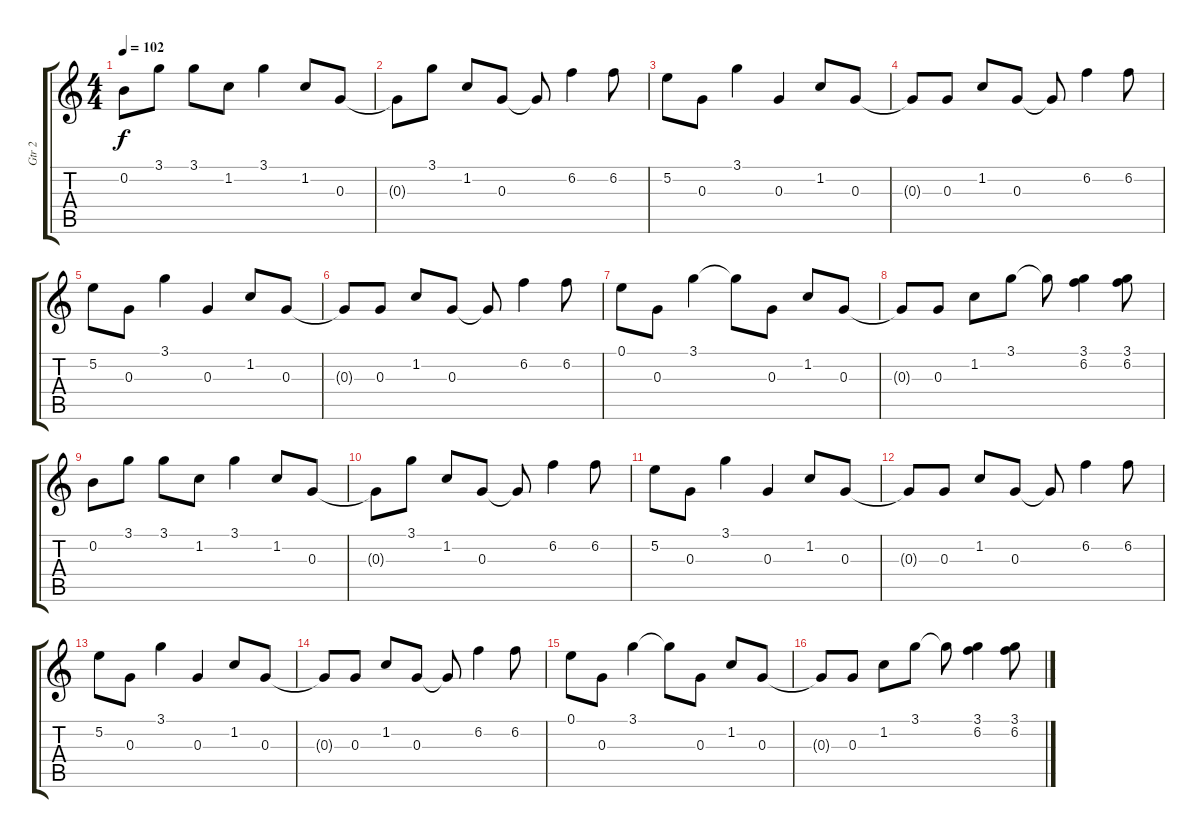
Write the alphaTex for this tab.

\track ("Gtr 2" "Gtr 2") {instrument overdrivenguitar}
\staff {score tabs}
\tuning (E4 B3 G3 D3 A2 E2) {hide}
\ts (4 4)
\tempo 102
\clef g2
\ks c
0.2.8{dy f instrument overdrivenguitar} 3.1.8 3.1.8 1.2.8 3.1.4 1.2.8 0.3.8 |
0.3{t}.8 3.1.8 1.2.8 0.3.8 0.3{t}.8 6.2.4 6.2.8 |
5.2.8 0.3.8 3.1.4 0.3.4 1.2.8 0.3.8 |
0.3{t}.8 0.3.8 1.2.8 0.3.8 0.3{t}.8 6.2.4 6.2.8 |
5.2.8 0.3.8 3.1.4 0.3.4 1.2.8 0.3.8 |
0.3{t}.8 0.3.8 1.2.8 0.3.8 0.3{t}.8 6.2.4 6.2.8 |
0.1.8 0.3.8 3.1.4 3.1{t}.8 0.3.8 1.2.8 0.3.8 |
0.3{t}.8 0.3.8 1.2.8 3.1.8 3.1{t}.8 (3.1 6.2).4 (3.1 6.2).8 |
0.2.8 3.1.8 3.1.8 1.2.8 3.1.4 1.2.8 0.3.8 |
0.3{t}.8 3.1.8 1.2.8 0.3.8 0.3{t}.8 6.2.4 6.2.8 |
5.2.8 0.3.8 3.1.4 0.3.4 1.2.8 0.3.8 |
0.3{t}.8 0.3.8 1.2.8 0.3.8 0.3{t}.8 6.2.4 6.2.8 |
5.2.8 0.3.8 3.1.4 0.3.4 1.2.8 0.3.8 |
0.3{t}.8 0.3.8 1.2.8 0.3.8 0.3{t}.8 6.2.4 6.2.8 |
0.1.8 0.3.8 3.1.4 3.1{t}.8 0.3.8 1.2.8 0.3.8 |
0.3{t}.8 0.3.8 1.2.8 3.1.8 3.1{t}.8 (3.1 6.2).4 (3.1 6.2).8
